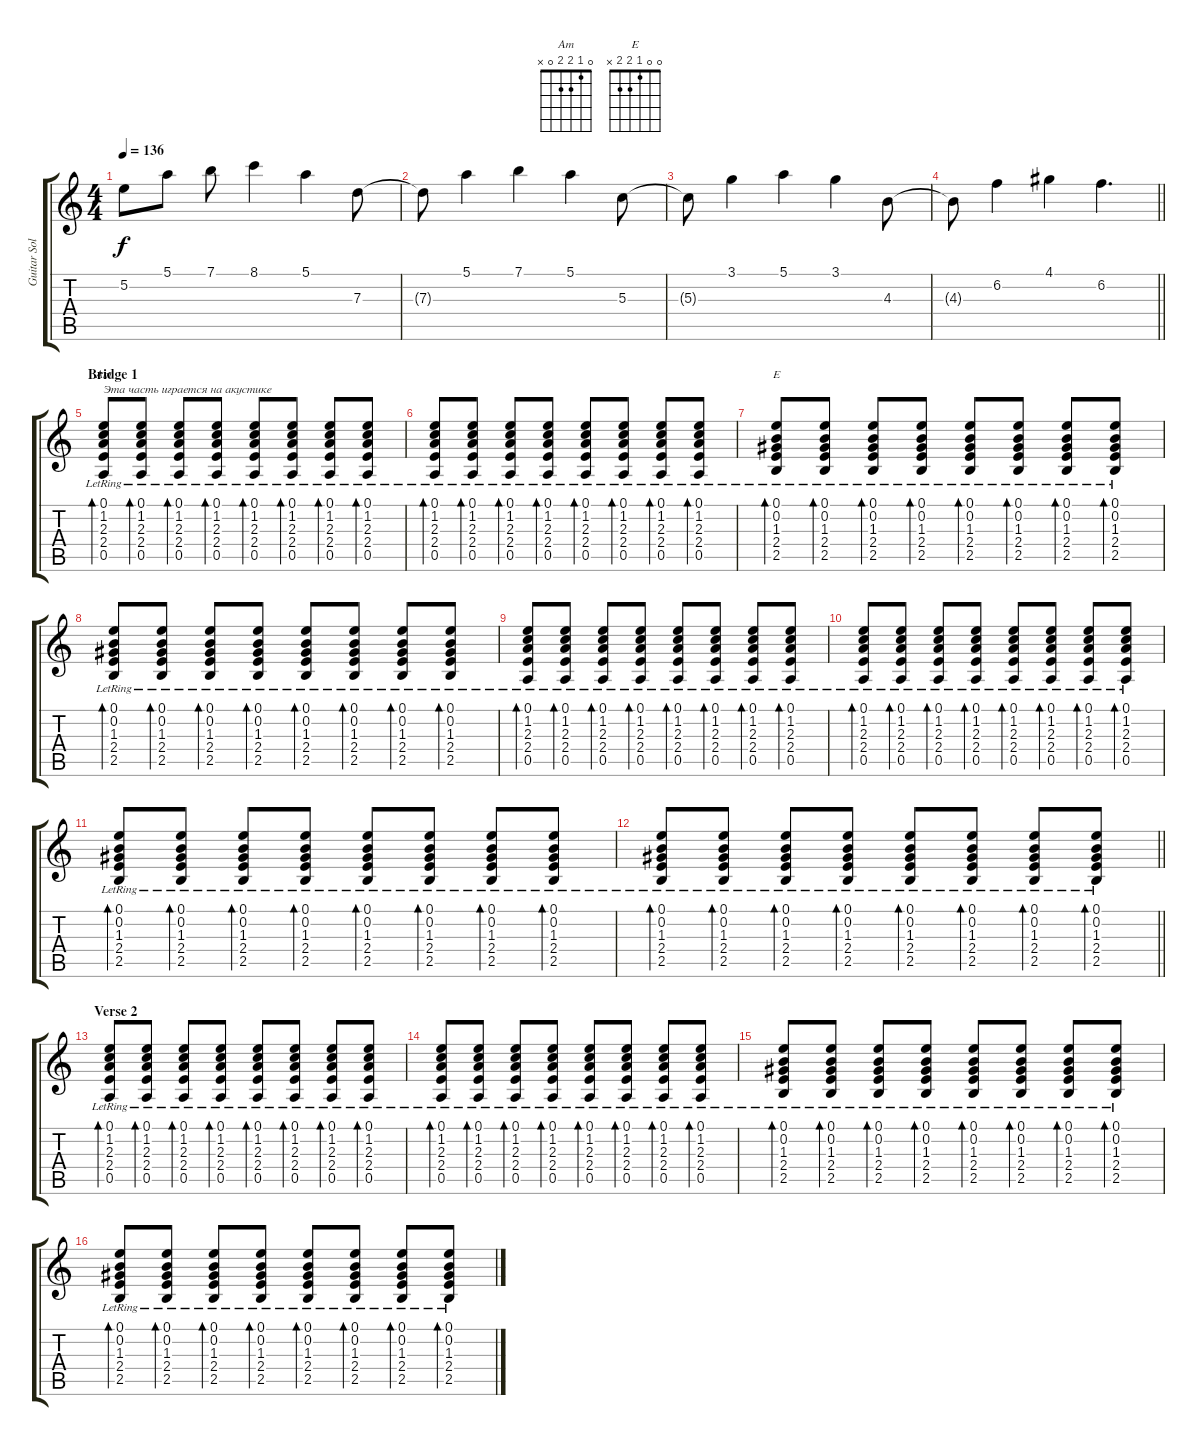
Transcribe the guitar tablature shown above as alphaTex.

\track ("Guitar Solo" "Guitar Sol") {instrument electricguitarclean}
\staff {score tabs}
\tuning (E4 B3 G3 D3 A2 E2) {hide}
\chord ("Am" 0 1 2 2 0 x)
\chord ("E" 0 0 1 2 2 x)
\ts (4 4)
\tempo 136
\clef g2
\ks c
5.2.8{dy f} 5.1.8 7.1.8 8.1.4 5.1.4 7.3.8 |
7.3{t}.8 5.1.4 7.1.4 5.1.4 5.3.8 |
5.3{t}.8 3.1.4 5.1.4 3.1.4 4.3.8 |
\barLineRight lightlight
4.3{t}.8 6.2.4 4.1.4 6.2.4{d} |
\section ("" "Bridge 1")
(0.1{lr} 1.2{lr} 2.3{lr} 2.4{lr} 0.5{lr}).8{bd 30 ch "Am" txt "Эта часть играется на акустике" volume 9} (0.1{lr} 1.2{lr} 2.3{lr} 2.4{lr} 0.5{lr}).8{bd 30} (0.1{lr} 1.2{lr} 2.3{lr} 2.4{lr} 0.5{lr}).8{bd 30} (0.1{lr} 1.2{lr} 2.3{lr} 2.4{lr} 0.5{lr}).8{bd 30} (0.1{lr} 1.2{lr} 2.3{lr} 2.4{lr} 0.5{lr}).8{bd 30} (0.1{lr} 1.2{lr} 2.3{lr} 2.4{lr} 0.5{lr}).8{bd 30} (0.1{lr} 1.2{lr} 2.3{lr} 2.4{lr} 0.5{lr}).8{bd 30} (0.1{lr} 1.2{lr} 2.3{lr} 2.4{lr} 0.5{lr}).8{bd 30} |
(0.1{lr} 1.2{lr} 2.3{lr} 2.4{lr} 0.5{lr}).8{bd 30} (0.1{lr} 1.2{lr} 2.3{lr} 2.4{lr} 0.5{lr}).8{bd 30} (0.1{lr} 1.2{lr} 2.3{lr} 2.4{lr} 0.5{lr}).8{bd 30} (0.1{lr} 1.2{lr} 2.3{lr} 2.4{lr} 0.5{lr}).8{bd 30} (0.1{lr} 1.2{lr} 2.3{lr} 2.4{lr} 0.5{lr}).8{bd 30} (0.1{lr} 1.2{lr} 2.3{lr} 2.4{lr} 0.5{lr}).8{bd 30} (0.1{lr} 1.2{lr} 2.3{lr} 2.4{lr} 0.5{lr}).8{bd 30} (0.1{lr} 1.2{lr} 2.3{lr} 2.4{lr} 0.5{lr}).8{bd 30} |
(0.1{lr} 0.2{lr} 1.3{lr} 2.4{lr} 2.5{lr}).8{bd 30 ch "E"} (0.1{lr} 0.2{lr} 1.3{lr} 2.4{lr} 2.5{lr}).8{bd 30} (0.1{lr} 0.2{lr} 1.3{lr} 2.4{lr} 2.5{lr}).8{bd 30} (0.1{lr} 0.2{lr} 1.3{lr} 2.4{lr} 2.5{lr}).8{bd 30} (0.1{lr} 0.2{lr} 1.3{lr} 2.4{lr} 2.5{lr}).8{bd 30} (0.1{lr} 0.2{lr} 1.3{lr} 2.4{lr} 2.5{lr}).8{bd 30} (0.1{lr} 0.2{lr} 1.3{lr} 2.4{lr} 2.5{lr}).8{bd 30} (0.1{lr} 0.2{lr} 1.3{lr} 2.4{lr} 2.5{lr}).8{bd 30} |
(0.1{lr} 0.2{lr} 1.3{lr} 2.4{lr} 2.5{lr}).8{bd 30} (0.1{lr} 0.2{lr} 1.3{lr} 2.4{lr} 2.5{lr}).8{bd 30} (0.1{lr} 0.2{lr} 1.3{lr} 2.4{lr} 2.5{lr}).8{bd 30} (0.1{lr} 0.2{lr} 1.3{lr} 2.4{lr} 2.5{lr}).8{bd 30} (0.1{lr} 0.2{lr} 1.3{lr} 2.4{lr} 2.5{lr}).8{bd 30} (0.1{lr} 0.2{lr} 1.3{lr} 2.4{lr} 2.5{lr}).8{bd 30} (0.1{lr} 0.2{lr} 1.3{lr} 2.4{lr} 2.5{lr}).8{bd 30} (0.1{lr} 0.2{lr} 1.3{lr} 2.4{lr} 2.5{lr}).8{bd 30} |
(0.1{lr} 1.2{lr} 2.3{lr} 2.4{lr} 0.5{lr}).8{bd 30} (0.1{lr} 1.2{lr} 2.3{lr} 2.4{lr} 0.5{lr}).8{bd 30} (0.1{lr} 1.2{lr} 2.3{lr} 2.4{lr} 0.5{lr}).8{bd 30} (0.1{lr} 1.2{lr} 2.3{lr} 2.4{lr} 0.5{lr}).8{bd 30} (0.1{lr} 1.2{lr} 2.3{lr} 2.4{lr} 0.5{lr}).8{bd 30} (0.1{lr} 1.2{lr} 2.3{lr} 2.4{lr} 0.5{lr}).8{bd 30} (0.1{lr} 1.2{lr} 2.3{lr} 2.4{lr} 0.5{lr}).8{bd 30} (0.1{lr} 1.2{lr} 2.3{lr} 2.4{lr} 0.5{lr}).8{bd 30} |
(0.1{lr} 1.2{lr} 2.3{lr} 2.4{lr} 0.5{lr}).8{bd 30} (0.1{lr} 1.2{lr} 2.3{lr} 2.4{lr} 0.5{lr}).8{bd 30} (0.1{lr} 1.2{lr} 2.3{lr} 2.4{lr} 0.5{lr}).8{bd 30} (0.1{lr} 1.2{lr} 2.3{lr} 2.4{lr} 0.5{lr}).8{bd 30} (0.1{lr} 1.2{lr} 2.3{lr} 2.4{lr} 0.5{lr}).8{bd 30} (0.1{lr} 1.2{lr} 2.3{lr} 2.4{lr} 0.5{lr}).8{bd 30} (0.1{lr} 1.2{lr} 2.3{lr} 2.4{lr} 0.5{lr}).8{bd 30} (0.1{lr} 1.2{lr} 2.3{lr} 2.4{lr} 0.5{lr}).8{bd 30} |
(0.1{lr} 0.2{lr} 1.3{lr} 2.4{lr} 2.5{lr}).8{bd 30} (0.1{lr} 0.2{lr} 1.3{lr} 2.4{lr} 2.5{lr}).8{bd 30} (0.1{lr} 0.2{lr} 1.3{lr} 2.4{lr} 2.5{lr}).8{bd 30} (0.1{lr} 0.2{lr} 1.3{lr} 2.4{lr} 2.5{lr}).8{bd 30} (0.1{lr} 0.2{lr} 1.3{lr} 2.4{lr} 2.5{lr}).8{bd 30} (0.1{lr} 0.2{lr} 1.3{lr} 2.4{lr} 2.5{lr}).8{bd 30} (0.1{lr} 0.2{lr} 1.3{lr} 2.4{lr} 2.5{lr}).8{bd 30} (0.1{lr} 0.2{lr} 1.3{lr} 2.4{lr} 2.5{lr}).8{bd 30} |
\barLineRight lightlight
(0.1{lr} 0.2{lr} 1.3{lr} 2.4{lr} 2.5{lr}).8{bd 30} (0.1{lr} 0.2{lr} 1.3{lr} 2.4{lr} 2.5{lr}).8{bd 30} (0.1{lr} 0.2{lr} 1.3{lr} 2.4{lr} 2.5{lr}).8{bd 30} (0.1{lr} 0.2{lr} 1.3{lr} 2.4{lr} 2.5{lr}).8{bd 30} (0.1{lr} 0.2{lr} 1.3{lr} 2.4{lr} 2.5{lr}).8{bd 30} (0.1{lr} 0.2{lr} 1.3{lr} 2.4{lr} 2.5{lr}).8{bd 30} (0.1{lr} 0.2{lr} 1.3{lr} 2.4{lr} 2.5{lr}).8{bd 30} (0.1{lr} 0.2{lr} 1.3{lr} 2.4{lr} 2.5{lr}).8{bd 30} |
\section ("" "Verse 2")
(0.1{lr} 1.2{lr} 2.3{lr} 2.4{lr} 0.5{lr}).8{bd 30} (0.1{lr} 1.2{lr} 2.3{lr} 2.4{lr} 0.5{lr}).8{bd 30} (0.1{lr} 1.2{lr} 2.3{lr} 2.4{lr} 0.5{lr}).8{bd 30} (0.1{lr} 1.2{lr} 2.3{lr} 2.4{lr} 0.5{lr}).8{bd 30} (0.1{lr} 1.2{lr} 2.3{lr} 2.4{lr} 0.5{lr}).8{bd 30} (0.1{lr} 1.2{lr} 2.3{lr} 2.4{lr} 0.5{lr}).8{bd 30} (0.1{lr} 1.2{lr} 2.3{lr} 2.4{lr} 0.5{lr}).8{bd 30} (0.1{lr} 1.2{lr} 2.3{lr} 2.4{lr} 0.5{lr}).8{bd 30} |
(0.1{lr} 1.2{lr} 2.3{lr} 2.4{lr} 0.5{lr}).8{bd 30} (0.1{lr} 1.2{lr} 2.3{lr} 2.4{lr} 0.5{lr}).8{bd 30} (0.1{lr} 1.2{lr} 2.3{lr} 2.4{lr} 0.5{lr}).8{bd 30} (0.1{lr} 1.2{lr} 2.3{lr} 2.4{lr} 0.5{lr}).8{bd 30} (0.1{lr} 1.2{lr} 2.3{lr} 2.4{lr} 0.5{lr}).8{bd 30} (0.1{lr} 1.2{lr} 2.3{lr} 2.4{lr} 0.5{lr}).8{bd 30} (0.1{lr} 1.2{lr} 2.3{lr} 2.4{lr} 0.5{lr}).8{bd 30} (0.1{lr} 1.2{lr} 2.3{lr} 2.4{lr} 0.5{lr}).8{bd 30} |
(0.1{lr} 0.2{lr} 1.3{lr} 2.4{lr} 2.5{lr}).8{bd 30} (0.1{lr} 0.2{lr} 1.3{lr} 2.4{lr} 2.5{lr}).8{bd 30} (0.1{lr} 0.2{lr} 1.3{lr} 2.4{lr} 2.5{lr}).8{bd 30} (0.1{lr} 0.2{lr} 1.3{lr} 2.4{lr} 2.5{lr}).8{bd 30} (0.1{lr} 0.2{lr} 1.3{lr} 2.4{lr} 2.5{lr}).8{bd 30} (0.1{lr} 0.2{lr} 1.3{lr} 2.4{lr} 2.5{lr}).8{bd 30} (0.1{lr} 0.2{lr} 1.3{lr} 2.4{lr} 2.5{lr}).8{bd 30} (0.1{lr} 0.2{lr} 1.3{lr} 2.4{lr} 2.5{lr}).8{bd 30} |
(0.1{lr} 0.2{lr} 1.3{lr} 2.4{lr} 2.5{lr}).8{bd 30} (0.1{lr} 0.2{lr} 1.3{lr} 2.4{lr} 2.5{lr}).8{bd 30} (0.1{lr} 0.2{lr} 1.3{lr} 2.4{lr} 2.5{lr}).8{bd 30} (0.1{lr} 0.2{lr} 1.3{lr} 2.4{lr} 2.5{lr}).8{bd 30} (0.1{lr} 0.2{lr} 1.3{lr} 2.4{lr} 2.5{lr}).8{bd 30} (0.1{lr} 0.2{lr} 1.3{lr} 2.4{lr} 2.5{lr}).8{bd 30} (0.1{lr} 0.2{lr} 1.3{lr} 2.4{lr} 2.5{lr}).8{bd 30} (0.1{lr} 0.2{lr} 1.3{lr} 2.4{lr} 2.5{lr}).8{bd 30}
